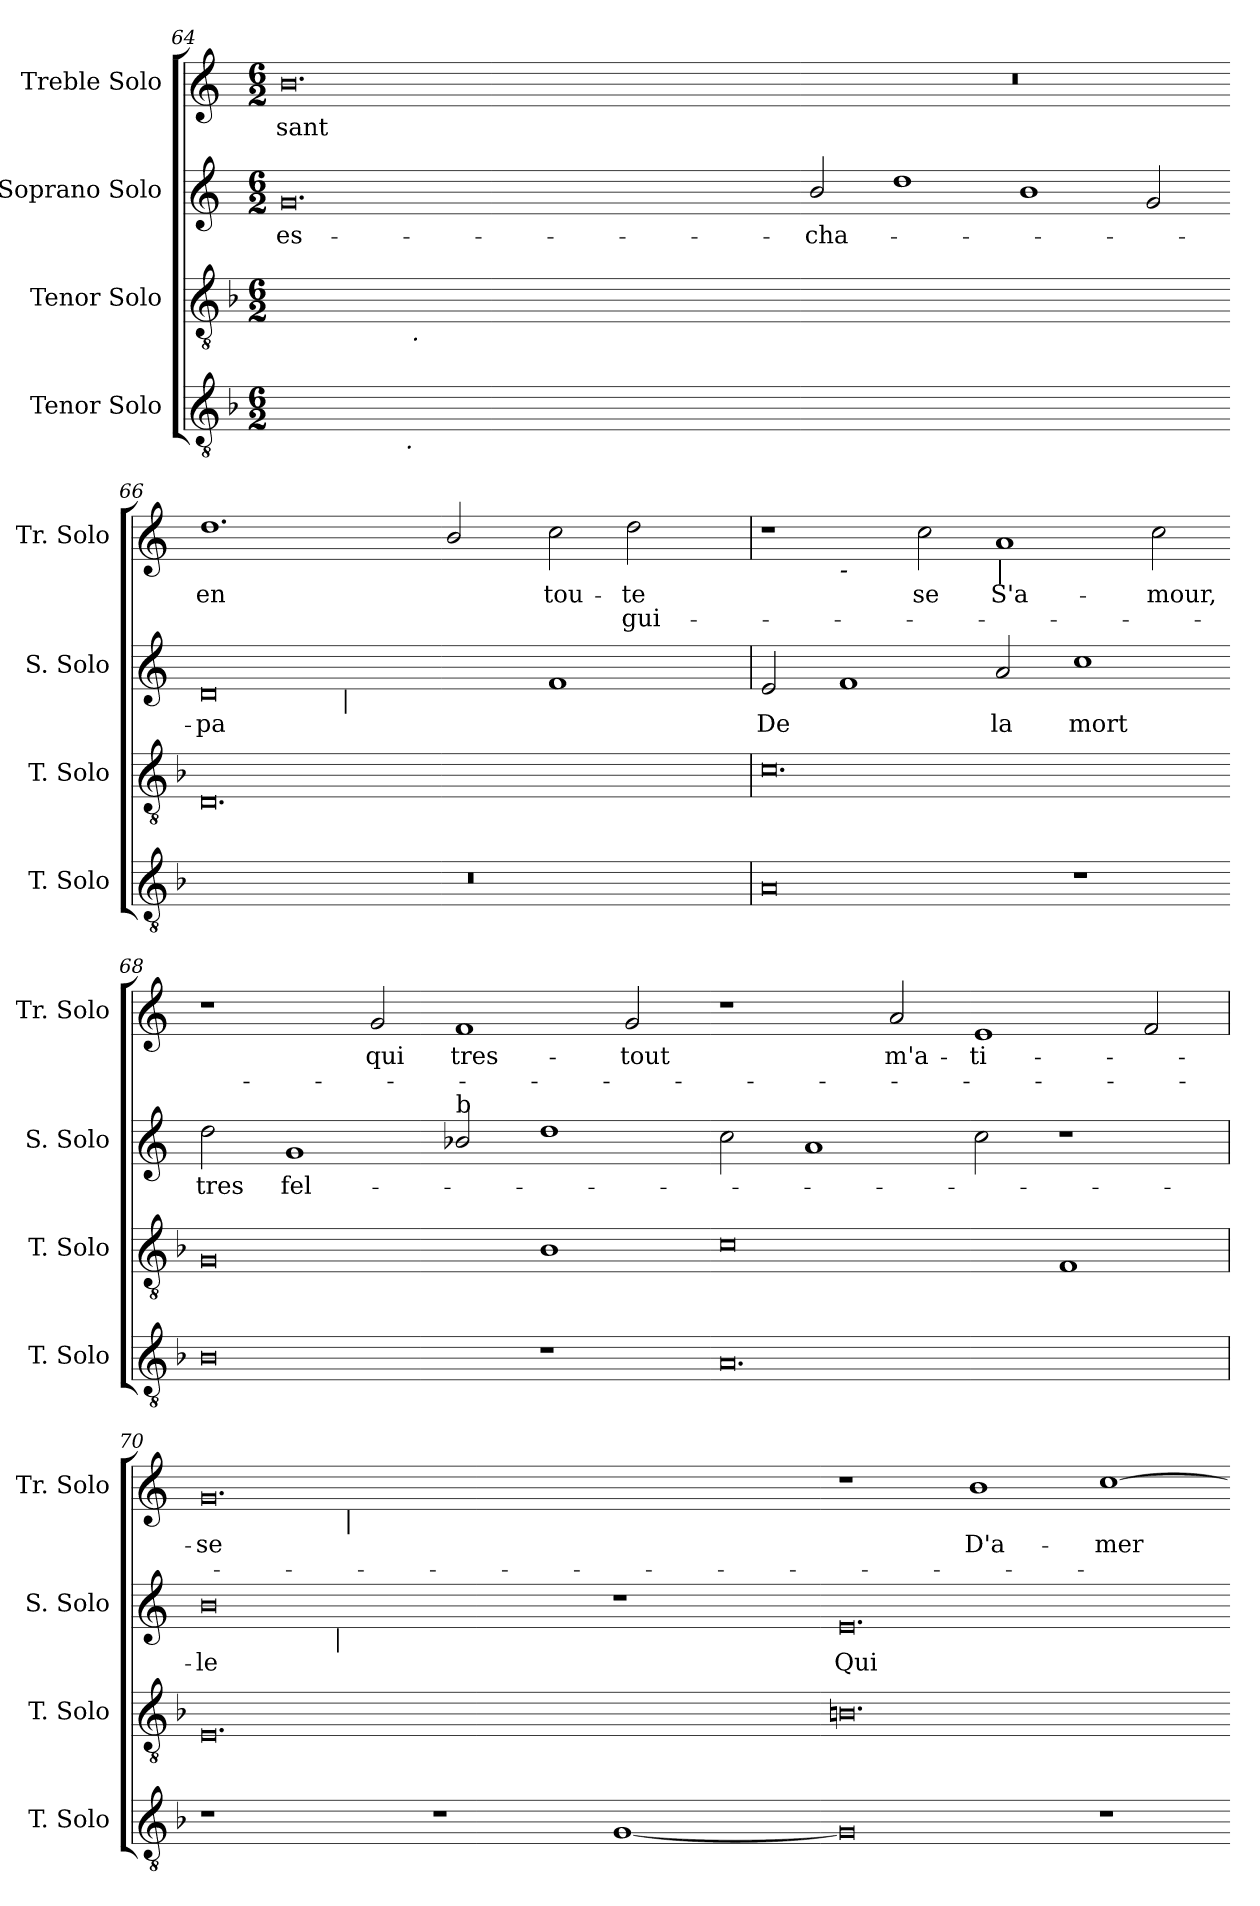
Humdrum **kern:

**kern	**kern	**kern	**text	**kern	**text	**text
*part4	*part3	*part2	*part2	*part1	*part1	*part1
*staff4	*staff3	*staff2	*staff2	*staff1	*staff1	*staff1
*I"Tenor Solo	*I"Tenor Solo	*I"Soprano Solo	*	*I"Treble Solo	*	*
*I'T. Solo	*I'T. Solo	*I'S. Solo	*	*I'Tr. Solo	*	*
*clefGv2	*clefGv2	*clefG2	*	*clefG2	*	*
*ITrd7c12	*ITrd7c12	*	*	*	*	*
*k[b-]	*k[b-]	*k[]	*	*k[]	*	*
*F:	*F:	*C:	*	*C:	*	*
*M6/2	*M6/2	*M6/2	*	*M6/2	*	*
=64	=64	=64	=64	=64	=64	=64
!	!	!	!LO:LY:b:color=#000000	!	!	!
!	!	!	!	!	!LO:LY:b:color=#000000	!
*^	*^	*	*	*	*	*
[<0.GGiyy	2ryy	[>0.Diyy	2ryy	0.gi	es-	0.bi	-sant	.
.	16ryy	.	16ryy	.	.	.	.	.
.	64.ryy	.	64ryy	.	.	.	.	.
.	.	.	128...ryy	.	.	.	.	.
!	!LO:TX:b:i:t=.	!	!	!	!	!	!	!
.	1ryy	.	.	.	.	.	.	.
!	!	!	!LO:TX:b:i:t=.	!	!	!	!	!
.	.	.	1ryy	.	.	.	.	.
.	1ryy	.	.	.	.	.	.	.
.	.	.	1ryy	.	.	.	.	.
.	4ryy	.	.	.	.	.	.	.
.	.	.	4ryy	.	.	.	.	.
.	8ryy	.	.	.	.	.	.	.
.	.	.	8ryy	.	.	.	.	.
.	32ryy	.	.	.	.	.	.	.
.	.	.	32ryy	.	.	.	.	.
.	128ryy	.	.	.	.	.	.	.
.	.	.	1024ryy	.	.	.	.	.
*v	*v	*	*	*	*	*	*	*
*	*v	*v	*	*	*	*	*
=65-	=65-	=65-	=65-	=65-	=65-	=65-
*^	*^	*	*	*	*	*
!	!	!	!	!	!LO:LY:b:color=#000000	!LO:N:vis=1	!	!
*v	*v	*	*	*	*	*	*	*
*	*v	*v	*	*	*	*	*
0.GGiyy]	0.Diyy]	2bi/	-cha-	0.r	.	.
.	.	1ddi	.	.	.	.
.	.	1bi	.	.	.	.
.	.	2gi/	.	.	.	.
=66-	=66-	=66-	=66-	=66-	=66-	=66-
!LO:N:vis=1	!	!	!	!	!	!
!	!	!	!LO:LY:b:color=#000000	!	!	!
!	!	!	!	!	!LO:LY:b:color=#000000	!
*	*	*^	*	*	*	*
0.r	0.DDi	0di	2ryy	-pa	1.ddi	en	.
.	.	.	8ryy	.	.	.	.
.	.	.	32ryy	.	.	.	.
.	.	.	64ryy	.	.	.	.
.	.	.	256ryy	.	.	.	.
.	.	.	1024ryy	.	.	.	.
!	!	!	!LO:TX:b:i:t=|	!	!	!	!
.	.	.	1ryy	.	.	.	.
.	.	.	.	.	2bi/	.	.
.	.	.	1ryy	.	.	.	.
!	!	!	!	!	!	!LO:LY:b:color=#000000	!
.	.	1fi	.	.	2cci\	tou-	.
!	!	!	!	!	!	!LO:LY:b:color=#000000	!LO:LY:b:color=#000000
.	.	.	.	.	2ddi\	-te	gui-
.	.	.	4ryy	.	.	.	.
.	.	.	16ryy	.	.	.	.
.	.	.	128ryy	.	.	.	.
.	.	.	512.ryy	.	.	.	.
*	*	*v	*v	*	*	*	*
!!LO:LB:g=z
=67	=67	=67	=67	=67	=67	=67
*	*	*^	*	*	*	*
!	!	!	!	!LO:LY:b:color=#000000	!	!	!
*	*	*v	*v	*	*^	*	*
0AAi	0.Ci	2ei/	De	1r	2ryy	.	.
!	!	!	!	!	!LO:TX:b:i:t=-	!	!
.	.	1fi	.	.	1ryy	.	.
!	!	!	!	!	!	!LO:LY:b:color=#000000	!
.	.	.	.	2cci\	.	-se	.
!	!	!	!LO:LY:b:color=#000000	!	!	!	!
!	!	!	!	!LO:TX:b:i:t=|	!	!	!
!	!	!	!	!	!	!LO:LY:b:color=#000000	!
.	.	2ai/	la	1ai	1.ryy	S'a-	.
!	!	!	!LO:LY:b:color=#000000	!	!	!	!
1r	.	1cci	mort	.	.	.	.
!	!	!	!	!	!	!LO:LY:b:color=#000000	!
.	.	.	.	2cci\	.	-mour,	.
*	*	*	*	*v	*v	*	*
=68-	=68-	=68-	=68-	=68-	=68-	=68-
*	*	*	*	*^	*	*
!	!	!	!LO:LY:b:color=#000000	!	!	!	!
*	*	*	*	*v	*v	*	*
0BB-i	0GGi	2ddi\	tres	1r	.	.
!	!	!	!LO:LY:b:color=#000000	!	!	!
.	.	1gi	fel-	.	.	.
!	!	!	!	!	!LO:LY:b:color=#000000	!
.	.	.	.	2gi/	qui	.
!	!	!LO:TX:a:t=b	!	!	!	!
!	!	!	!	!	!LO:LY:b:color=#000000	!
.	.	2b-i/	.	1fi	tres-	.
1r	1BB-i	1ddi	.	.	.	.
!	!	!	!	!	!LO:LY:b:color=#000000	!
.	.	.	.	2gi/	-tout	.
=69-	=69-	=69-	=69-	=69-	=69-	=69-
0.AAi	0Ci	2cci\	.	1r	.	.
.	.	1ai	.	.	.	.
!	!	!	!	!	!LO:LY:b:color=#000000	!
.	.	.	.	2ai/	m'a-	.
!	!	!	!	!	!LO:LY:b:color=#000000	!
.	.	2cci\	.	1ei	-ti-	.
.	1FFi	1r	.	.	.	.
.	.	.	.	2fi/	.	.
=70	=70	=70	=70	=70	=70	=70
!	!	!	!LO:LY:b:color=#000000	!	!	!
!	!	!	!	!	!LO:LY:b:color=#000000	!
*	*	*^	*	*^	*	*
1r	0.EEi	0bi	4ryy	-le	0.gi	4ryy	-se	.
.	.	.	8ryy	.	.	8ryy	.	.
.	.	.	16ryy	.	.	16ryy	.	.
.	.	.	64ryy	.	.	32ryy	.	.
.	.	.	256ryy	.	.	.	.	.
!	!	!	!LO:TX:b:i:t=|	!	!	!	!	!
.	.	.	1ryy	.	.	.	.	.
.	.	.	.	.	.	1024ryy	.	.
!	!	!	!	!	!	!LO:TX:b:i:t=|	!	!
.	.	.	.	.	.	1ryy	.	.
1r	.	.	.	.	.	.	.	.
.	.	.	1ryy	.	.	.	.	.
.	.	.	.	.	.	1ryy	.	.
[<1GGi	.	1r	.	.	.	.	.	.
.	.	.	2ryy	.	.	.	.	.
.	.	.	.	.	.	2ryy	.	.
.	.	.	32ryy	.	.	.	.	.
.	.	.	.	.	.	64ryy	.	.
.	.	.	.	.	.	128...ryy	.	.
.	.	.	128.ryy	.	.	.	.	.
*	*	*v	*v	*	*	*	*	*
*	*	*	*	*v	*v	*	*
=71-	=71-	=71-	=71-	=71-	=71-	=71-
*	*	*^	*	*^	*	*
!	!	!	!	!LO:LY:b:color=#000000	!	!	!	!
*	*	*v	*v	*	*	*	*	*
*	*	*	*	*v	*v	*	*
0GGi]	0.BBni	0.ei	Qui	1r	.	.
!	!	!	!	!	!LO:LY:b:color=#000000	!
.	.	.	.	1bi	D'a-	.
!	!	!	!	!	!LO:LY:b:color=#000000	!
1r	.	.	.	[>1cci	-mer	.
=-	=-	=-	=-	=-	=-	=-
*-	*-	*-	*-	*-	*-	*-
